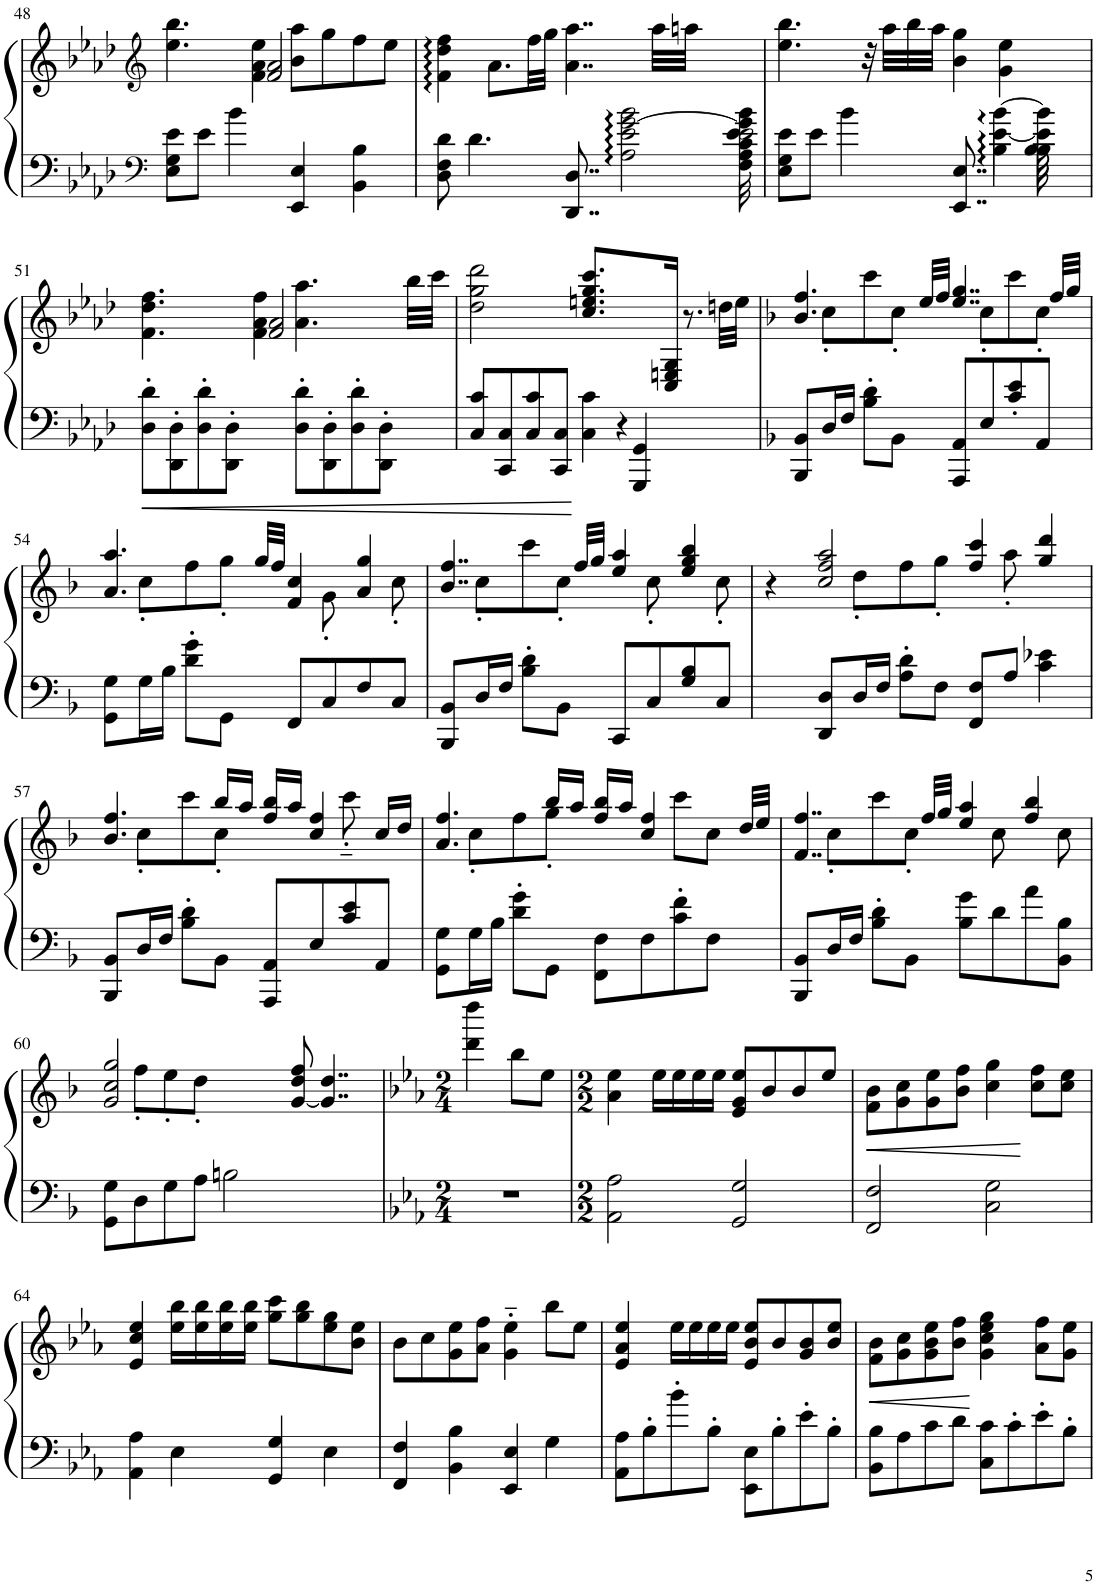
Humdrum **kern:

**kern	**kern	**dynam
*part1	*part1	*part1
*staff2	*staff1	*staff1/2
!!LO:PB:g=z
*clefF4	*clefG2	*
*k[b-e-a-d-]	*k[b-e-a-d-]	*
*M2/2	*M2/2	*
=48	=48	=48
*	*^	*
*	*	*^	*
8E-\ 8G\ 8e-\L	4.ee-\ 4.bb-\	4.ryy	2ryy	.
8e-\J	.	.	.	.
4b-\	.	.	.	.
.	4f\ 4a-\ 4ee-\	2f/ 2a-/	.	.
4EE-/ 4E-/	.	.	8b-\ 8aa-\L	.
.	4.ryy	.	8gg\	.
4BB-\ 4B-\	.	.	8ff\	.
.	.	8ryy	8ee-\J	.
*	*v	*v	*v	*
=49	=49	=49
8D-\ 8F\ 8d-\	4f\ 4dd-\ 4ff\	.
4.d-\	.	.
.	8.a-\L	.
.	32ff\LL	.
.	32gg\JJJ	.
8..DD-/ 8..D-/	4..a-\ 4..aa-\	.
[32%9A-\ [32%9e-\ [32%9g\ [32%9b-\	.	.
.	32aa-\LLL	.
.	32aan\JJJ	.
8..ryy	4ryy	.
!LO:N:n=5:head=open	!	!
32F\ 32A-\ 32c\ 32e-\ 32e-\ 32g\] 32b-\	.	.
=50	=50	=50
*^	*	*
*	*^	*	*
8..A-\] 8..e-\] 8..g\_ 8..b-\]	4...ryy	8E-\ 8G\ 8e-\L	4.ee-\ 4.bb-\	.
.	.	8e-\J	.	.
2ryy	.	.	.	.
.	.	4b-\	.	.
.	.	.	32r	.
.	.	.	32aa-\LLL	.
.	.	.	32bb-\	.
.	32ryy@	.	32aa-\JJJ	.
.	8..ryy@	8..EE-/ 8..E-/	4b-\ 4gg\	.
4B-\ [4e-\	32ryy@	[4b-:\	.	.
.	8..ryy@	.	4g\ 4ee-\	.
32B-\ 32e-\]	[32B-\	32b-\]	.	.
8..ryy	8..ryy	8..ryy	8..ryy	.
*v	*v	*v	*	*
!!LO:LB:g=z
=51	=51	=51
*	*^	*
8D-\' 8d-\'L	4.f\ 4.dd-\ 4.ff\	2ryy	.
8..B-\]	.	.	.
8DD-\' 8D-\'	.	.	.
.	8ryy	.	.
8D-\' 8d-\'	.	.	.
.	4f\ 4a-\ 4ff\	2f/ 2a-/	.
8DD-\' 8D-\'J	.	.	.
4ryy	.	.	.
.	[4a-\ [4aa-\	.	.
8D-\' 8d-\'L	.	.	.
.	8ryy	8..ryy	.
8DD-\' 8D-\'	.	.	.
.	8ryy	.	.
8D-\' 8d-\'	.	4ryy	.
.	32bb-\LLL	.	.
.	32ccc\JJJ	.	.
.	8..ryy	.	.
8DD-\' 8D-\'J	.	.	.
16ryy	.	16ryy	.
*	*v	*v	*
=52	=52	=52
8C/ 8c/L	2dd-\ 2gg\ 2ddd-\	.
8CC/ 8C/	.	.
8C/ 8c/	.	.
8CC/ 8C/J	.	.
4C\ 4c\	8a-\] 8aa-\]	.
.	8.cc/ 8.een/ 8.gg/ 8.ccc/	.
4GGG/ 4GG/	.	.
.	4r	.
4ryy	.	.
.	16C/ 16En/ 16G/	.
.	8.r	.
8ryy	.	.
.	32ddn\LLL	.
.	32ee\JJJ	.
=53	=53	=53
*k[b-]	*k[b-]	*
*	*^	*
8BBB-/ 8BB-/L	4.b-/ 4.ff/	8ryy	.
16D/L	.	8cc'\L	.
16F/JJ	.	.	.
8B-\' 8d\'L	.	8ccc\	.
8BB-\J	8ryy	8cc'\J	.
16ryy	32ee/LLL	8.ryy	.
.	32ff/JJJ	.	.
8AAA/ 8AA/L	4..ee/ 4..gg/	.	.
8E/	.	8cc'\L	.
8c/' 8e/'	.	8ccc\	.
[16AA/J	.	[16cc\J	.
16ryy	32ff/LLL	16ryy	.
.	32gg/JJJ	.	.
!!LO:LB:g=z	!!
=54	=54	=54	=54
8GG\ 8G\L	4.a/ 4.aa/	16cc'\J]	.
.	.	16ryy	.
16AA/J]	.	8cc'\L	.
16G\L	.	.	.
16B-\JJ	.	8ff\	.
8d\' 8g\'L	.	.	.
.	8ryy	8gg'\J	.
8GG\J	.	.	.
.	32gg/LLL	8.ryy	.
.	32ff/JJJ	.	.
16ryy	4f/ 4cc/	.	.
8FF/L	.	.	.
.	.	8g'\	.
8C/	.	.	.
.	[8.a/ [8.gg/	8ryy	.
8F/	.	.	.
.	.	[16cc\	.
[16C/J	16ryy	16ryy	.
=55	=55	=55	=55
8BBB-/ 8BB-/L	4..b-/ 4..ff/	16cc'\]	.
.	.	16ryy	.
16C/J]	.	8cc'\L	.
16D/L	.	.	.
16F/JJ	.	8ccc\	.
8B-\' 8d\'L	.	.	.
.	.	8cc'\J	.
8BB-\J	16a/] 16gg/]	.	.
.	32ff/LLL	8ryy	.
.	32gg/JJJ	.	.
8CC/L	4ee/ 4aa/	.	.
.	.	8cc'\	.
8C/	.	.	.
.	.	8ryy	.
8G/ 8B-/	4ee/ 4gg/ 4bb-/	.	.
.	.	8cc'\	.
8C/J	.	.	.
.	.	16ryy	.
=56	=56	=56	=56
4ryy	4r	4.ryy	.
8DD/ 8D/L	2cc/ 2ff/ 2aa/	.	.
16D/L	.	8dd'\L	.
16F/JJ	.	.	.
8A\' 8d\'L	.	8ff\	.
8F\J	.	8gg'\J	.
8FF/ 8F/L	4ff/ 4ccc/	8ryy	.
8A/J	.	8aa'\	.
4c\ 4e-X\	4gg/ 4ddd/	4ryy	.
!!LO:LB:g=z	!!
=57	=57	=57	=57
8BBB-/ 8BB-/L	4.b-/ 4.ff/	8ryy	.
16D/L	.	8cc'\L	.
16F/JJ	.	.	.
8B-\' 8d\'L	.	8ccc\	.
8BB-\J	16bb-/LL	8cc'\J	.
.	16aa/JJ	.	.
8AAA/ 8AA/L	16ff/ 16bb-/LL	4ryy	.
.	16aa/JJ	.	.
8E/	4cc/ 4ff/	.	.
8c/ 8e/	.	8ccc'~\	.
8AA/J	16cc/LL	8ryy	.
.	16dd/JJ	.	.
=58	=58	=58	=58
8GG\ 8G\L	4.a/ 4.ff/	8ryy	.
16G\L	.	8cc'\L	.
16B-\JJ	.	.	.
8d\' 8g\'L	.	8ff\	.
8GG\J	16bb-/LL	8gg'\J	.
.	16aa/JJ	.	.
8FF\ 8F\L	16ff/ 16bb-/LL	4ryy	.
.	16aa/JJ	.	.
8F\	4cc/ 4ff/	.	.
8c\' 8f\'	.	8ccc\L	.
8F\J	8ryy	8cc\J	.
16ryy	32dd/LLL	16ryy	.
.	32ee/JJJ	.	.
=59	=59	=59	=59
8BBB-/ 8BB-/L	4..f/ 4..ff/	8ryy	.
16D/L	.	8cc'\L	.
16F/JJ	.	.	.
8B-\' 8d\'L	.	8ccc\	.
8BB-\J	.	8cc'\J	.
.	32ff/LLL	.	.
.	32gg/JJJ	.	.
8B-\ 8g\L	4ee/ 4aa/	8ryy	.
8d\	.	8cc\	.
8a\	4ff/ 4bb-/	8ryy	.
8BB-\ 8B-\J	.	8cc\	.
!!LO:LB:g=z	!!
=60	=60	=60	=60
*^	*	*	*
2ryy	8GG\ 8G\L	2g/ 2cc/ 2gg/	8ryy	.
.	8D\	.	8ff'\L	.
.	8G\	.	8ee'\	.
.	8A\J	.	8dd'\J	.
2Bn\	2ryy	2ryy	1ryy	.
2ryy	2ryy	[8g/ 8dd/ 8ff/	.	.
.	.	4..g/] 4..dd/	.	.
16ryy	16ryy	.	16ryy	.
*v	*v	*	*	*
*	*v	*v	*
=61	=61	=61
*k[b-e-a-]	*k[b-e-a-]	*
*M2/4	*M2/4	*
2r	4ddd\ 4dddd\	.
.	8bb-\L	.
.	8ee-\J	.
2ryy	2ryy	.
=62	=62	=62
*M2/2	*M2/2	*
2AA-\ 2A-\	4a-\ 4ee-\	.
.	16ee-\LL	.
.	16ee-\	.
.	16ee-\	.
.	16ee-\JJ	.
2GG/ 2G/	8e-/ 8g/ 8ee-/L	.
.	8b-/	.
.	8b-/	.
.	8ee-/J	.
=63	=63	=63
!	!	!LO:HP:b
2FF/ 2F/	8f\ 8b-\L	<
.	8g\ 8cc\	.
.	8g\ 8ee-\	.
.	8b-\ 8ff\J	.
2C\ 2G\	4cc\ 4gg\	.
.	8cc\ 8ff\L	[
.	8cc\ 8ee-\J	.
!!LO:LB:g=z
=64	=64	=64
4AA-\ 4A-\	4e-/ 4cc/ 4ee-/	.
4E-\	16ee-\ 16bb-\LL	.
.	16ee-\ 16bb-\	.
.	16ee-\ 16bb-\	.
.	16ee-\ 16bb-\JJ	.
4GG/ 4G/	8gg\ 8ccc\L	.
.	8gg\ 8bb-\	.
4E-\	8ee-\ 8gg\	.
.	8b-\ 8ee-\J	.
=65	=65	=65
4FF/ 4F/	8b-\L	.
.	8cc\	.
4BB-\ 4B-\	8g\ 8ee-\	.
.	8a-\ 8ff\J	.
4EE-/ 4E-/	4g\'~ 4ee-\'~	.
4G\	8bb-\L	.
.	8ee-\J	.
=66	=66	=66
8AA-\ 8A-\L	4e-/ 4a-/ 4ee-/	.
8B-'\	.	.
8b-'\	16ee-\LL	.
.	16ee-\	.
8B-'\J	16ee-\	.
.	16ee-\JJ	.
8EE-\ 8E-\L	8e-/ 8b-/ 8ee-/L	.
8B-'\	8b-/	.
8e-'\	8g/ 8b-/	.
8B-'\J	8b-/ 8ee-/J	.
=67	=67	=67
!	!	!LO:HP:b
8BB-\ 8B-\L	8f\ 8b-\L	<
8A-\	8g\ 8cc\	.
8c\	8g\ 8b-\ 8ee-\	.
8d\J	8b-\ 8ff\J	.
8C\ 8c\L	4g\ 4cc\ 4ee-\ 4gg\	[
8c'\	.	.
8e-'\	8a-\ 8ff\L	.
8B-'\J	8g\ 8ee-\J	.
=	=	=
*-	*-	*-
